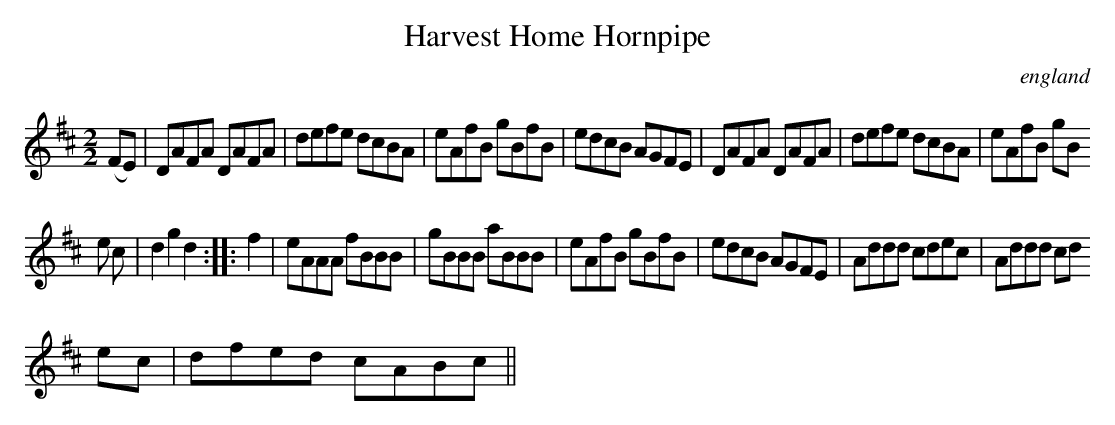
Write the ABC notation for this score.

X:1
T:Harvest Home Hornpipe
O:england
M:2/2
L:1/8
K:D major
(FE)|DAFA DAFA|defe dcBA|eAfB gBfB|edcB AGFE|DAFA DAFA|defe dcBA|eAfB gB
e
c|d2g2d2:||:f2|eAAA fBBB|gBBB aBBB|eAfB gBfB|edcB AGFE|Addd cdec|Addd cd
ec|dfed cABc ||
